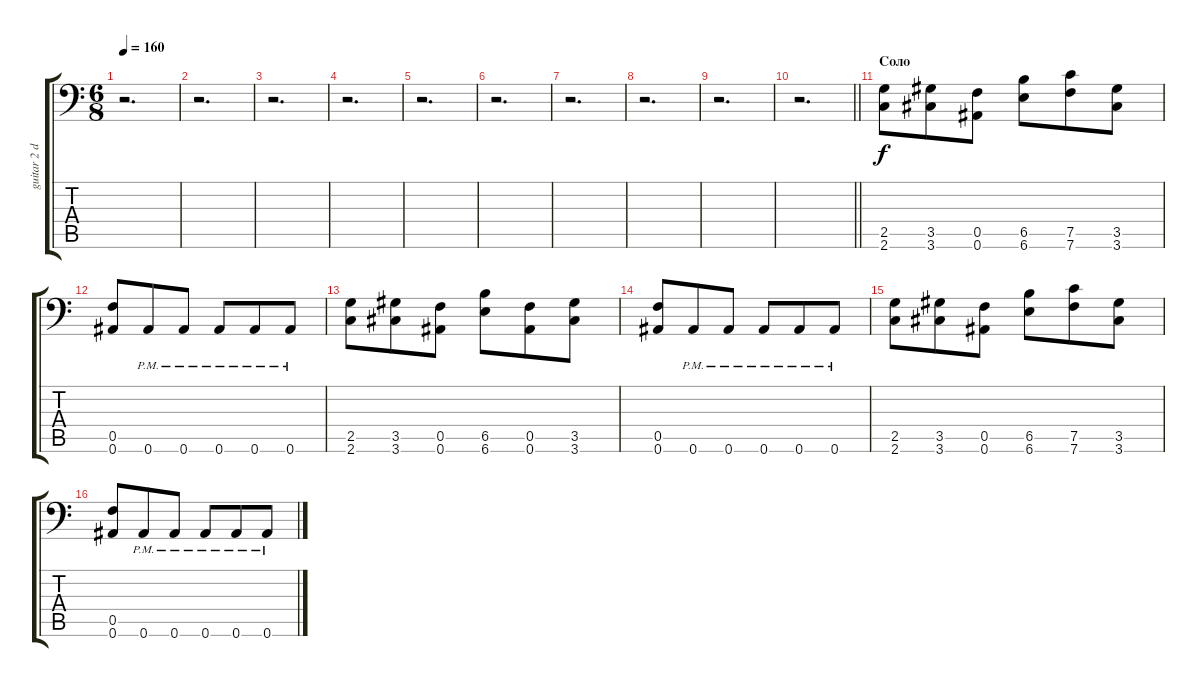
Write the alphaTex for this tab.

\track ("guitar 2 double" "guitar 2 d") {instrument distortionguitar}
\staff {score tabs}
\tuning (C4 G3 Eb3 Bb2 F2 Bb1) {hide}
\ts (6 8)
\tempo 160
\clef f4
\ks c
r.2{d dy f} |
r.2{d} |
r.2{d} |
r.2{d} |
r.2{d} |
r.2{d} |
r.2{d} |
r.2{d} |
r.2{d} |
\barLineRight lightlight
r.2{d} |
\section ("" "Соло")
(2.5 2.6).8 (3.5 3.6).8 (0.5 0.6).8 (6.5 6.6).8 (7.5 7.6).8 (3.5 3.6).8 |
(0.5 0.6).8 0.6{pm}.8 0.6{pm}.8 0.6{pm}.8 0.6{pm}.8 0.6{pm}.8 |
(2.5 2.6).8 (3.5 3.6).8 (0.5 0.6).8 (6.5 6.6).8 (0.5 0.6).8 (3.5 3.6).8 |
(0.5 0.6).8 0.6{pm}.8 0.6{pm}.8 0.6{pm}.8 0.6{pm}.8 0.6{pm}.8 |
(2.5 2.6).8 (3.5 3.6).8 (0.5 0.6).8 (6.5 6.6).8 (7.5 7.6).8 (3.5 3.6).8 |
(0.5 0.6).8 0.6{pm}.8 0.6{pm}.8 0.6{pm}.8 0.6{pm}.8 0.6{pm}.8
